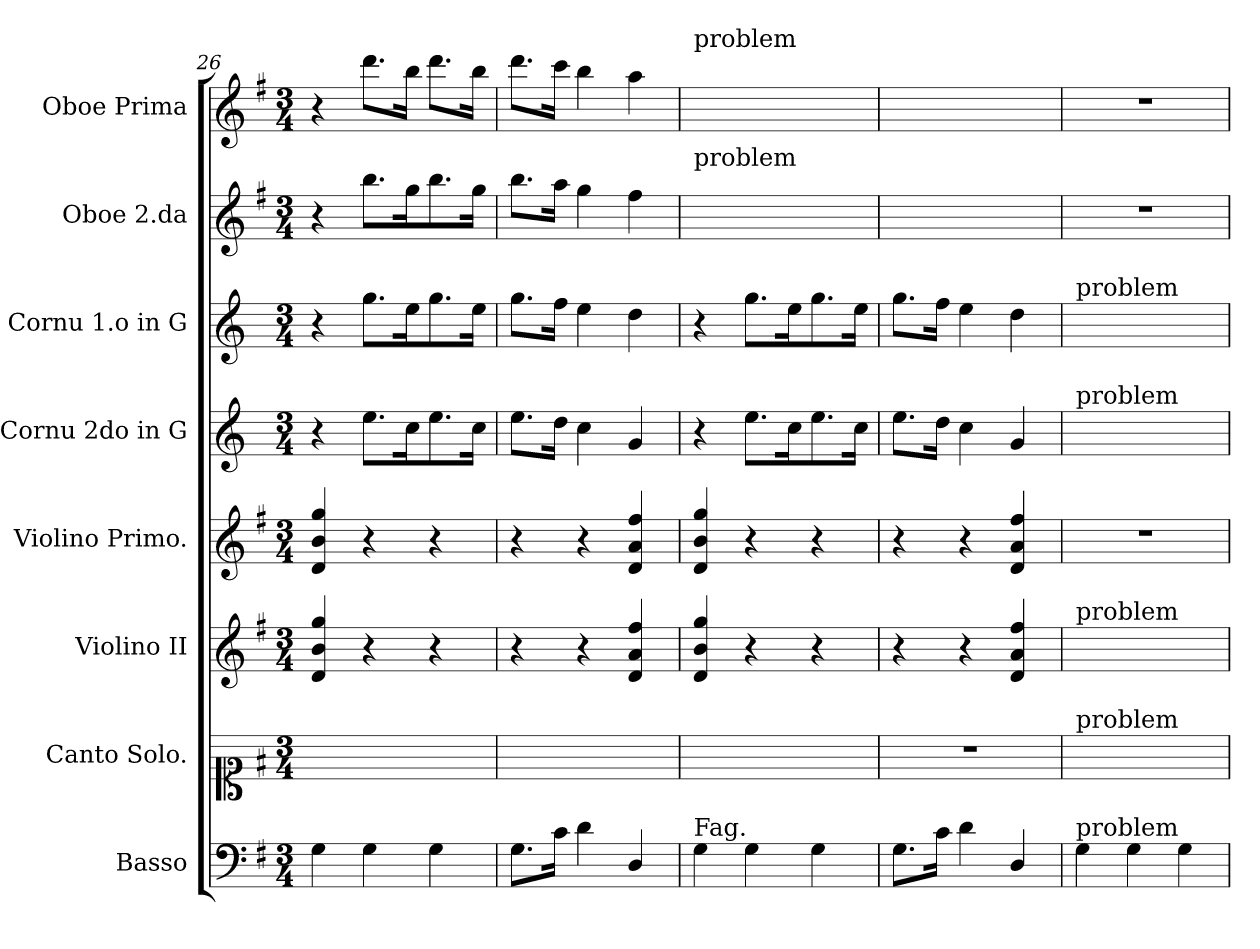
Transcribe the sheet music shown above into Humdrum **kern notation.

**kern	**kern	**kern	**kern	**kern	**kern	**kern	**kern
*part8	*part7	*part6	*part5	*part4	*part3	*part2	*part1
*staff8	*staff7	*staff6	*staff5	*staff4	*staff3	*staff2	*staff1
*I"Basso	*I"Canto Solo.	*I"Violino II	*I"Violino Primo.	*I"Cornu 2do in G	*I"Cornu 1.o   in G	*I"Oboe 2.da	*I"Oboe Prima
*I'B	*I'C	*I'Vln. II	*I'Vln. I	*I'Cor II	*I'Cor I	*I'Ob II	*I'Ob I
*clefF4	*clefC1	*clefG2	*clefG2	*clefG2	*clefG2	*clefG2	*clefG2
*	*	*	*	*ITrd3c5	*ITrd3c5	*	*
*k[f#]	*k[f#]	*k[f#]	*k[f#]	*k[f#]	*k[f#]	*k[f#]	*k[f#]
*G:	*G:	*G:	*G:	*	*	*G:	*G:
*M3/4	*M3/4	*M3/4	*M3/4	*M3/4	*M3/4	*M3/4	*M3/4
=26	=26	=26	=26	=26	=26	=26	=26
4G\	2.ryy	4d/ 4b/ 4gg/	4d/ 4b/ 4gg/	4r	4r	4r	4r
4G\	.	4r	4r	8.b\L	8.dd\L	8.bb\L	8.ddd\L
.	.	.	.	16g\K	16b\K	16gg\K	16bb\Jk
4G\	.	4r	4r	8.b\	8.dd\	8.bb\	8.ddd\L
.	.	.	.	16g\Jk	16b\Jk	16gg\Jk	16bb\Jk
=27	=27	=27	=27	=27	=27	=27	=27
8.G\L	2.ryy	4r	4r	8.b\L	8.dd\L	8.bb\L	8.ddd\L
16c\Jk	.	.	.	16a\Jk	16cc\Jk	16aa\Jk	16ccc\Jk
4d\	.	4r	4r	4g\	4b\	4gg\	4bb\
4D/	.	4d/ 4a/ 4ff#/	4d/ 4a/ 4ff#/	4d/	4a\	4ff#\	4aa\
=28	=28	=28	=28	=28	=28	=28	=28
!	!	!	!	!	!	!	!LO:TX:a:t=problem
!	!	!	!	!	!	!LO:TX:a:t=problem	!
!LO:TX:a:t=Fag.	!	!	!	!	!	!	!
4G\	2.ryy	4d/ 4b/ 4gg/	4d/ 4b/ 4gg/	4r	4r	4ryy	4ryy
4G\	.	4r	4r	8.b\L	8.dd\L	8.bb\Lyy	8.ddd\Lyy
.	.	.	.	16g\K	16b\K	16gg\Kyy	16bb\Jkyy
4G\	.	4r	4r	8.b\	8.dd\	8.bb\yy	8.ddd\Lyy
.	.	.	.	16g\Jk	16b\Jk	16gg\Jkyy	16bb\Jkyy
=29	=29	=29	=29	=29	=29	=29	=29
8.G\L	2.r	4r	4r	8.b\L	8.dd\L	8.bb\Lyy	8.ddd\Lyy
16c\Jk	.	.	.	16a\Jk	16cc\Jk	16aa\Jkyy	16ccc\Jkyy
4d\	.	4r	4r	4g\	4b\	4gg\yy	4bb\yy
4D/	.	4d/ 4a/ 4ff#/	4d/ 4a/ 4ff#/	4d/	4a\	4ff#\yy	4aa\yy
=30	=30	=30	=30	=30	=30	=30	=30
!	!	!	!	!	!LO:TX:a:t=problem	!	!
!	!	!	!	!LO:TX:a:t=problem	!	!	!
!	!	!LO:TX:a:t=problem	!	!	!	!	!
!	!LO:TX:a:t=problem	!	!	!	!	!	!
!LO:TX:a:t=problem	!	!	!	!	!	!	!
4G\	2.ryy	2.ryy	2.r	2.ryy	2.ryy	2.r	2.r
4G\	.	.	.	.	.	.	.
4G\	.	.	.	.	.	.	.
=	=	=	=	=	=	=	=
*-	*-	*-	*-	*-	*-	*-	*-
